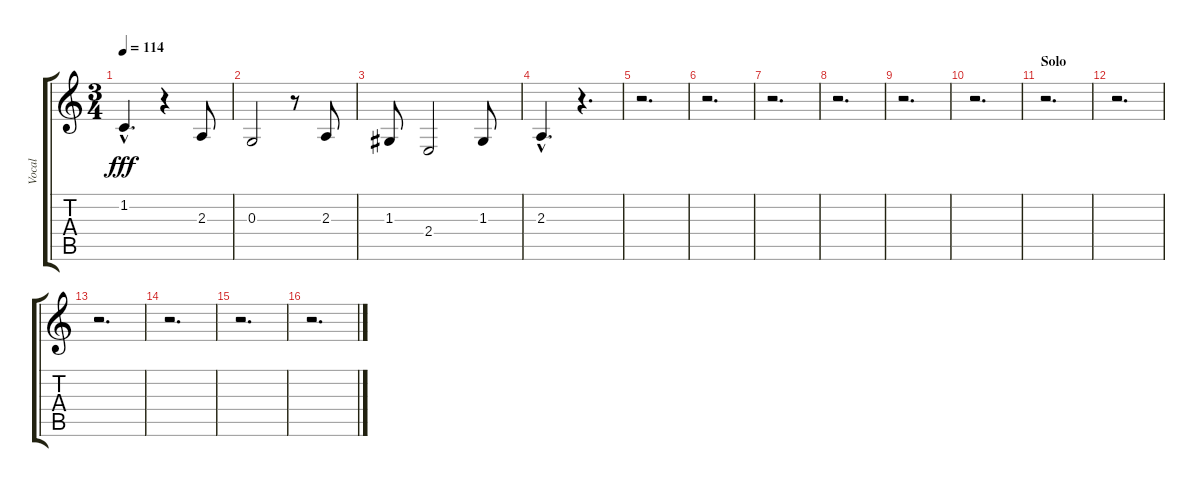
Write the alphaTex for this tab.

\track ("Vocal" "Vocal") {instrument cello}
\staff {score tabs}
\tuning (E4 B3 G3 D3 A2 E2) {hide}
\ts (3 4)
\tempo 114
\clef g2
\ks c
1.2{hac}.4{d dy fff} r.4 2.3.8 |
0.3.2 r.8 2.3.8 |
1.3.8 2.4.2 1.3.8 |
2.3{hac}.4{d} r.4{d} |
r.2{d} |
r.2{d} |
r.2{d} |
r.2{d} |
r.2{d} |
r.2{d} |
\section ("" "Solo")
r.2{d} |
r.2{d} |
r.2{d} |
r.2{d} |
r.2{d} |
r.2{d}
